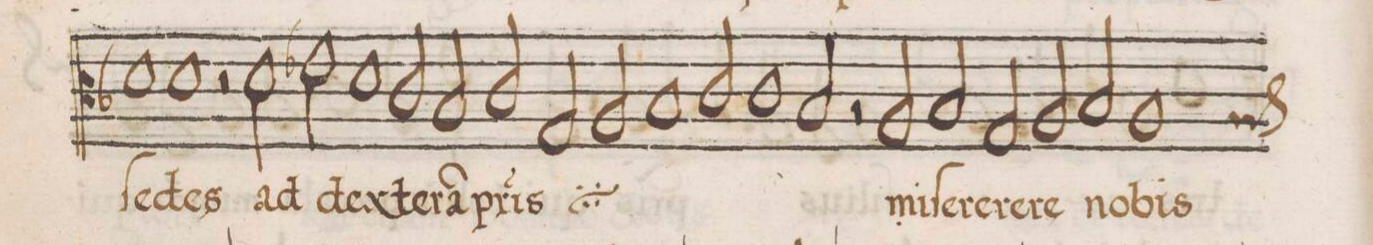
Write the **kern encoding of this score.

**kern	**text
*I"TENOR	*
*clefC3	*
*k[b-]	*
*met(C)	*
*M2/1	*
1d\	ſe-
=82-	=82-
1d\	-des
2r	.
2d\	ad
=83-	=83-
2e-X\	dex-
1d\	-te-
2c/	-ra(m)
=84-	=84-
2B-/	p(at)-
2c/	-ris
*	*ij
2G/	ad
2A/	dex-
=85-	=85-
1B-/	-te-
2c/	-ra(m)
1c\	p(at)-
=86-	=86-
2B-/	-ris
*	*Xij
2r	.
2A/	mi-
=87-	=87-
2B-/	-ſe-
2G/	-re-
2A/	-re
2B-/	no-
=88-	=88-
*custos:A	*
1A/	-bis
*-	*-
